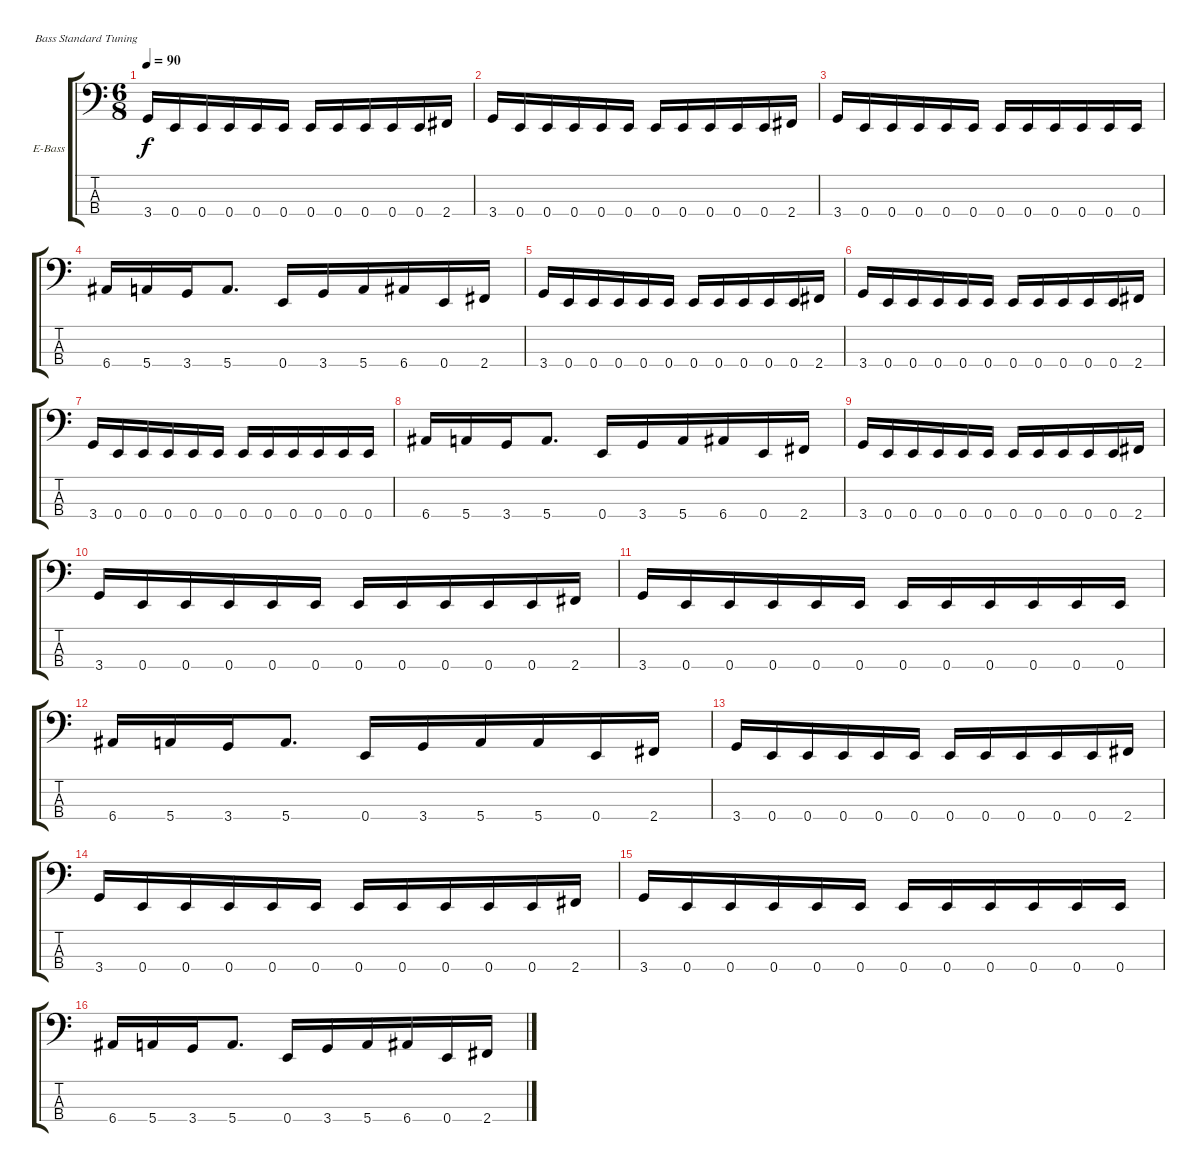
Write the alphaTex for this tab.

\defaultSystemsLayout 4
\bracketExtendMode groupsimilarinstruments
\firstSystemTrackNameOrientation horizontal
\otherSystemsTrackNameOrientation horizontal
\track ("Peter Baltes" "E-Bass") {instrument electricbassfinger}
\staff {score tabs}
\tuning (G2 D2 A1 E1)
\ts (6 8)
\tempo 90
\clef f4
\ks c
3.4.16{dy f} 0.4.16 0.4.16 0.4.16 0.4.16 0.4.16 0.4.16 0.4.16 0.4.16 0.4.16 0.4.16 2.4.16 |
3.4.16 0.4.16 0.4.16 0.4.16 0.4.16 0.4.16 0.4.16 0.4.16 0.4.16 0.4.16 0.4.16 2.4.16 |
3.4.16 0.4.16 0.4.16 0.4.16 0.4.16 0.4.16 0.4.16 0.4.16 0.4.16 0.4.16 0.4.16 0.4.16 |
6.4.16 5.4.16 3.4.16 5.4.8{d} 0.4.16 3.4.16 5.4.16 6.4.16 0.4.16 2.4.16 |
3.4.16 0.4.16 0.4.16 0.4.16 0.4.16 0.4.16 0.4.16 0.4.16 0.4.16 0.4.16 0.4.16 2.4.16 |
3.4.16 0.4.16 0.4.16 0.4.16 0.4.16 0.4.16 0.4.16 0.4.16 0.4.16 0.4.16 0.4.16 2.4.16 |
3.4.16 0.4.16 0.4.16 0.4.16 0.4.16 0.4.16 0.4.16 0.4.16 0.4.16 0.4.16 0.4.16 0.4.16 |
6.4.16 5.4.16 3.4.16 5.4.8{d} 0.4.16 3.4.16 5.4.16 6.4.16 0.4.16 2.4.16 |
3.4.16 0.4.16 0.4.16 0.4.16 0.4.16 0.4.16 0.4.16 0.4.16 0.4.16 0.4.16 0.4.16 2.4.16 |
3.4.16 0.4.16 0.4.16 0.4.16 0.4.16 0.4.16 0.4.16 0.4.16 0.4.16 0.4.16 0.4.16 2.4.16 |
3.4.16 0.4.16 0.4.16 0.4.16 0.4.16 0.4.16 0.4.16 0.4.16 0.4.16 0.4.16 0.4.16 0.4.16 |
6.4.16 5.4.16 3.4.16 5.4.8{d} 0.4.16 3.4.16 5.4.16 5.4.16 0.4.16 2.4.16 |
3.4.16 0.4.16 0.4.16 0.4.16 0.4.16 0.4.16 0.4.16 0.4.16 0.4.16 0.4.16 0.4.16 2.4.16 |
3.4.16 0.4.16 0.4.16 0.4.16 0.4.16 0.4.16 0.4.16 0.4.16 0.4.16 0.4.16 0.4.16 2.4.16 |
3.4.16 0.4.16 0.4.16 0.4.16 0.4.16 0.4.16 0.4.16 0.4.16 0.4.16 0.4.16 0.4.16 0.4.16 |
6.4.16 5.4.16 3.4.16 5.4.8{d} 0.4.16 3.4.16 5.4.16 6.4.16 0.4.16 2.4.16
